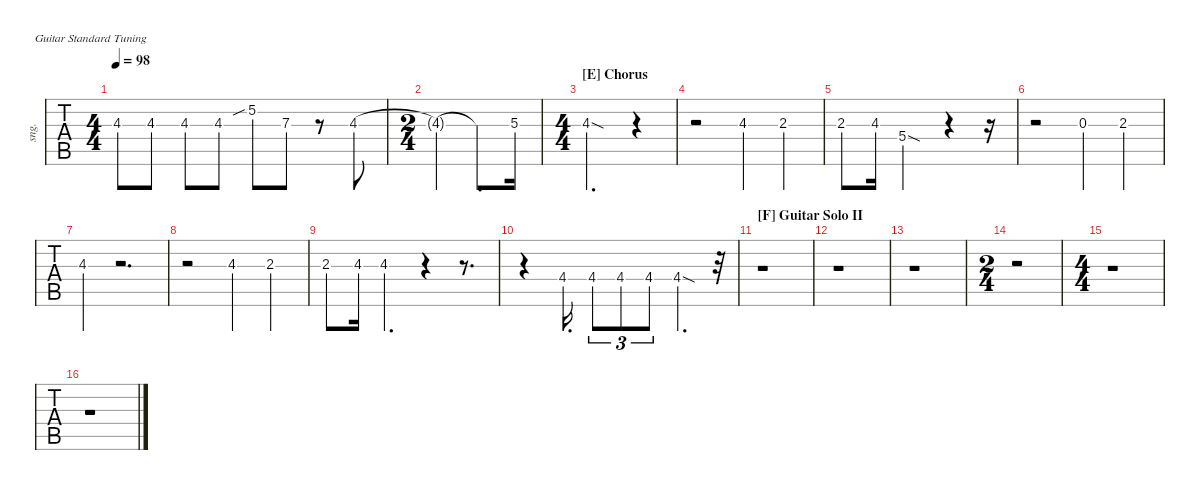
\defaultSystemsLayout 4
\hideDynamics
\bracketExtendMode nobrackets
\otherSystemsTrackNameOrientation horizontal
\track ("Vocals" "sng.") {instrument voiceoohs}
\staff {tabs}
\tuning (E4 B3 G3 D3 A2 E2)
\ts (4 4)
\tempo 98
\clef g2
\ks eminor
4.3{acc forcenatural}.8{dy mf} 4.3{acc forcenatural}.8 4.3{acc forcenatural}.8 4.3{acc forcenatural}.8 5.2{sib acc forcenatural}.8 7.3{acc forcenatural}.8 r.8 4.3{acc forcenatural}.8 |
\ts (2 4)
\beaming (8 2 2)
4.3{t acc forcenatural}.4 4.3{t acc forcenatural}.8{d} 5.3{acc forcenatural}.16 |
\ts (4 4)
\beaming (8 2 2 2 2)
\section ("E" "Chorus")
4.3{sod acc forcenatural}.2{d} r.4 |
r.2 4.3{acc forcenatural}.4 2.3{acc forcenatural}.4 |
2.3{acc forcenatural}.8 4.3{acc forcenatural}.16 5.4{sod acc forcenatural}.2 r.4 r.16 |
r.2 0.3{acc forcenatural}.4 2.3{acc forcenatural}.4 |
4.3{acc forcenatural}.4 r.2{d} |
r.2 4.3{acc forcenatural}.4 2.3{acc forcenatural}.4 |
2.3{acc forcenatural}.8 4.3{acc forcenatural}.16 4.3{acc forcenatural}.4{d} r.4 r.8{d} |
r.4 4.4{acc #}.16{d} 4.4{acc #}.8{tu (3 2)} 4.4{acc #}.8{tu (3 2)} 4.4{acc #}.8{tu (3 2)} 4.4{sod acc #}.4{d} r.32 |
\section ("F" "Guitar Solo II")
r.1 |
r.1 |
r.1 |
\ts (2 4)
\beaming (8 2 2)
r.2 |
\ts (4 4)
\beaming (8 2 2 2 2)
r.1 |
r.1
